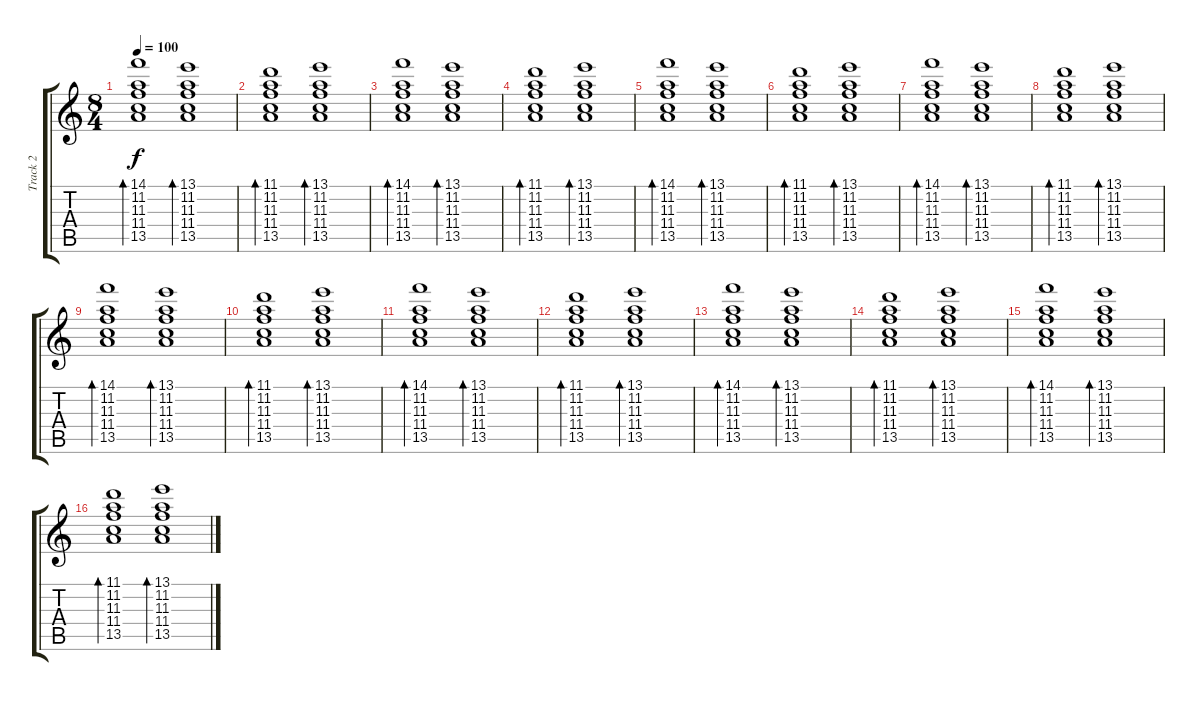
\track ("Track 2" "Track 2") {instrument acousticguitarsteel}
\staff {score tabs}
\tuning (Eb4 Bb3 Gb3 Db3 Ab2 D2) {hide}
\ts (8 4)
\tempo 100
\clef g2
\ks c
(14.1 11.2 11.3 11.4 13.5).1{bd 240 dy f} (13.1 11.2 11.3 11.4 13.5).1{bd 240} |
(11.1 11.2 11.3 11.4 13.5).1{bd 240} (13.1 11.2 11.3 11.4 13.5).1{bd 240} |
(14.1 11.2 11.3 11.4 13.5).1{bd 240} (13.1 11.2 11.3 11.4 13.5).1{bd 240} |
(11.1 11.2 11.3 11.4 13.5).1{bd 240} (13.1 11.2 11.3 11.4 13.5).1{bd 240} |
(14.1 11.2 11.3 11.4 13.5).1{bd 240} (13.1 11.2 11.3 11.4 13.5).1{bd 240} |
(11.1 11.2 11.3 11.4 13.5).1{bd 240} (13.1 11.2 11.3 11.4 13.5).1{bd 240} |
(14.1 11.2 11.3 11.4 13.5).1{bd 240} (13.1 11.2 11.3 11.4 13.5).1{bd 240} |
(11.1 11.2 11.3 11.4 13.5).1{bd 240} (13.1 11.2 11.3 11.4 13.5).1{bd 240} |
(14.1 11.2 11.3 11.4 13.5).1{bd 240} (13.1 11.2 11.3 11.4 13.5).1{bd 240} |
(11.1 11.2 11.3 11.4 13.5).1{bd 240} (13.1 11.2 11.3 11.4 13.5).1{bd 240} |
(14.1 11.2 11.3 11.4 13.5).1{bd 240} (13.1 11.2 11.3 11.4 13.5).1{bd 240} |
(11.1 11.2 11.3 11.4 13.5).1{bd 240} (13.1 11.2 11.3 11.4 13.5).1{bd 240} |
(14.1 11.2 11.3 11.4 13.5).1{bd 240} (13.1 11.2 11.3 11.4 13.5).1{bd 240} |
(11.1 11.2 11.3 11.4 13.5).1{bd 240} (13.1 11.2 11.3 11.4 13.5).1{bd 240} |
(14.1 11.2 11.3 11.4 13.5).1{bd 240} (13.1 11.2 11.3 11.4 13.5).1{bd 240} |
(11.1 11.2 11.3 11.4 13.5).1{bd 240} (13.1 11.2 11.3 11.4 13.5).1{bd 240}
